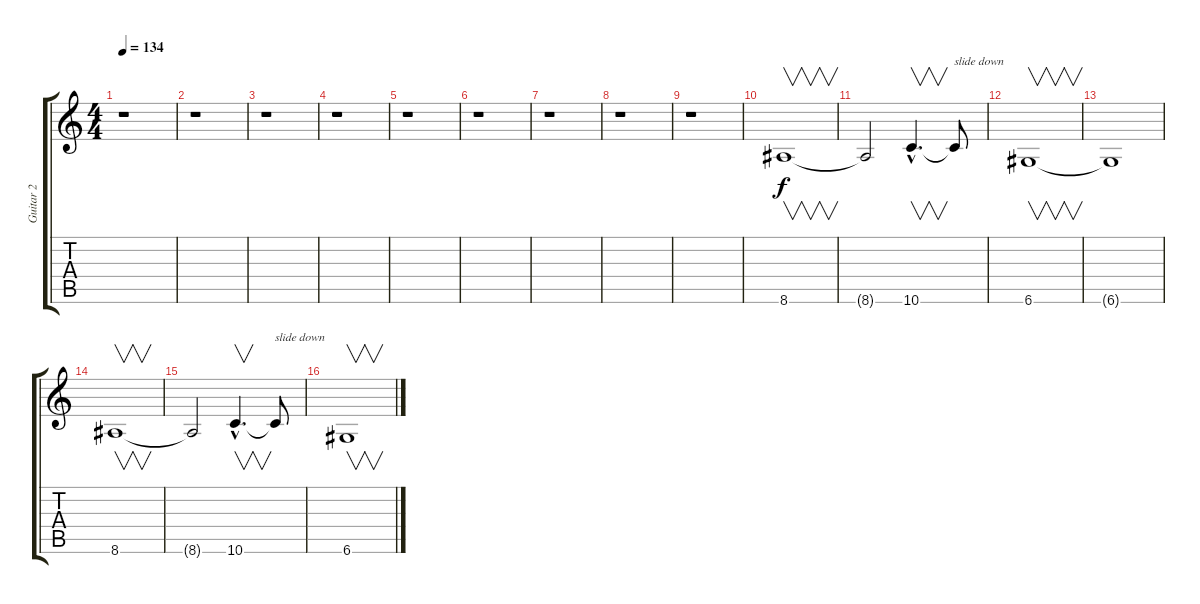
\track ("Guitar 2" "Guitar 2") {instrument overdrivenguitar}
\staff {score tabs}
\tuning (E4 B3 G3 D3 A2 D2) {hide}
\ts (4 4)
\tempo 134
\clef g2
\ks c
r.1{dy f} |
r.1 |
r.1 |
r.1 |
r.1 |
r.1 |
r.1 |
r.1 |
r.1 |
8.6.1{v} |
8.6{t}.2 10.6{hac}.4{v d} 10.6{t}.8{txt "slide down"} |
6.6.1{v} |
6.6{t}.1 |
8.6.1{v} |
8.6{t}.2 10.6{hac}.4{v d} 10.6{t}.8{txt "slide down"} |
6.6.1{v}
